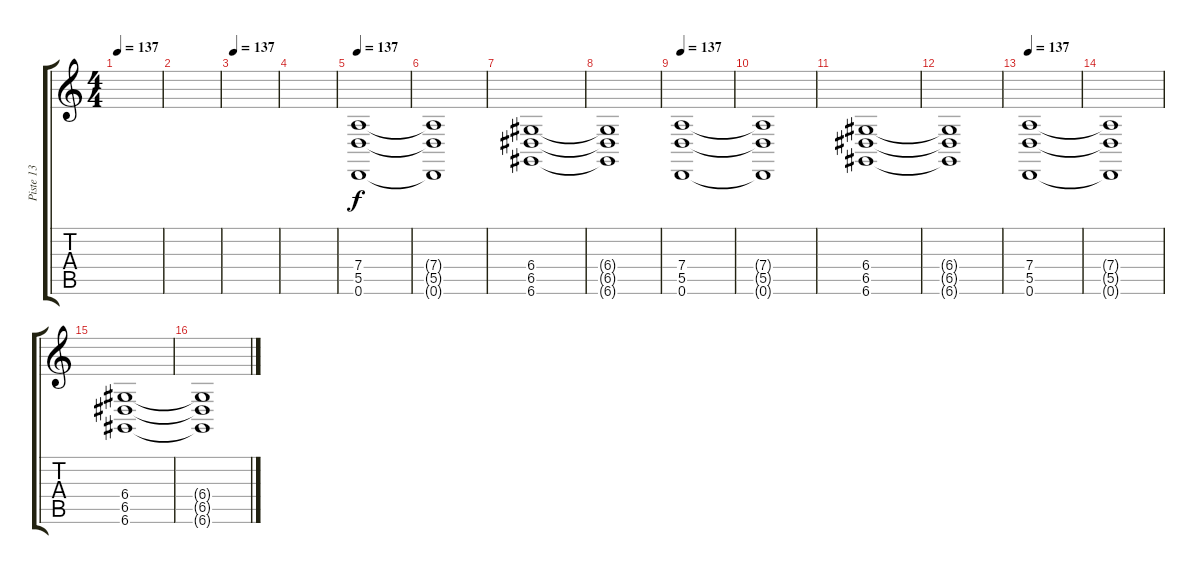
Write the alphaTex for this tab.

\track ("Piste 13" "Piste 13") {instrument electricgrandpiano}
\staff {score tabs}
\tuning (E4 B3 G3 D3 A2 D2) {hide}
\ts (4 4)
\tempo 137
\clef g2
\ks c
|
|
\tempo 137
|
|
\tempo 137
(7.4 5.5 0.6).1{volume 11 balance 1 instrument distortionguitar} |
(7.4{t} 5.5{t} 0.6{t}).1 |
(6.4 6.5 6.6).1{volume 11 balance 1 instrument distortionguitar} |
(6.4{t} 6.5{t} 6.6{t}).1 |
\tempo 137
(7.4 5.5 0.6).1{volume 11 balance 1 instrument distortionguitar} |
(7.4{t} 5.5{t} 0.6{t}).1 |
(6.4 6.5 6.6).1{volume 11 balance 1 instrument distortionguitar} |
(6.4{t} 6.5{t} 6.6{t}).1 |
\tempo 137
(7.4 5.5 0.6).1{volume 11 balance 1 instrument distortionguitar} |
(7.4{t} 5.5{t} 0.6{t}).1 |
(6.4 6.5 6.6).1{volume 11 balance 1 instrument distortionguitar} |
(6.4{t} 6.5{t} 6.6{t}).1
